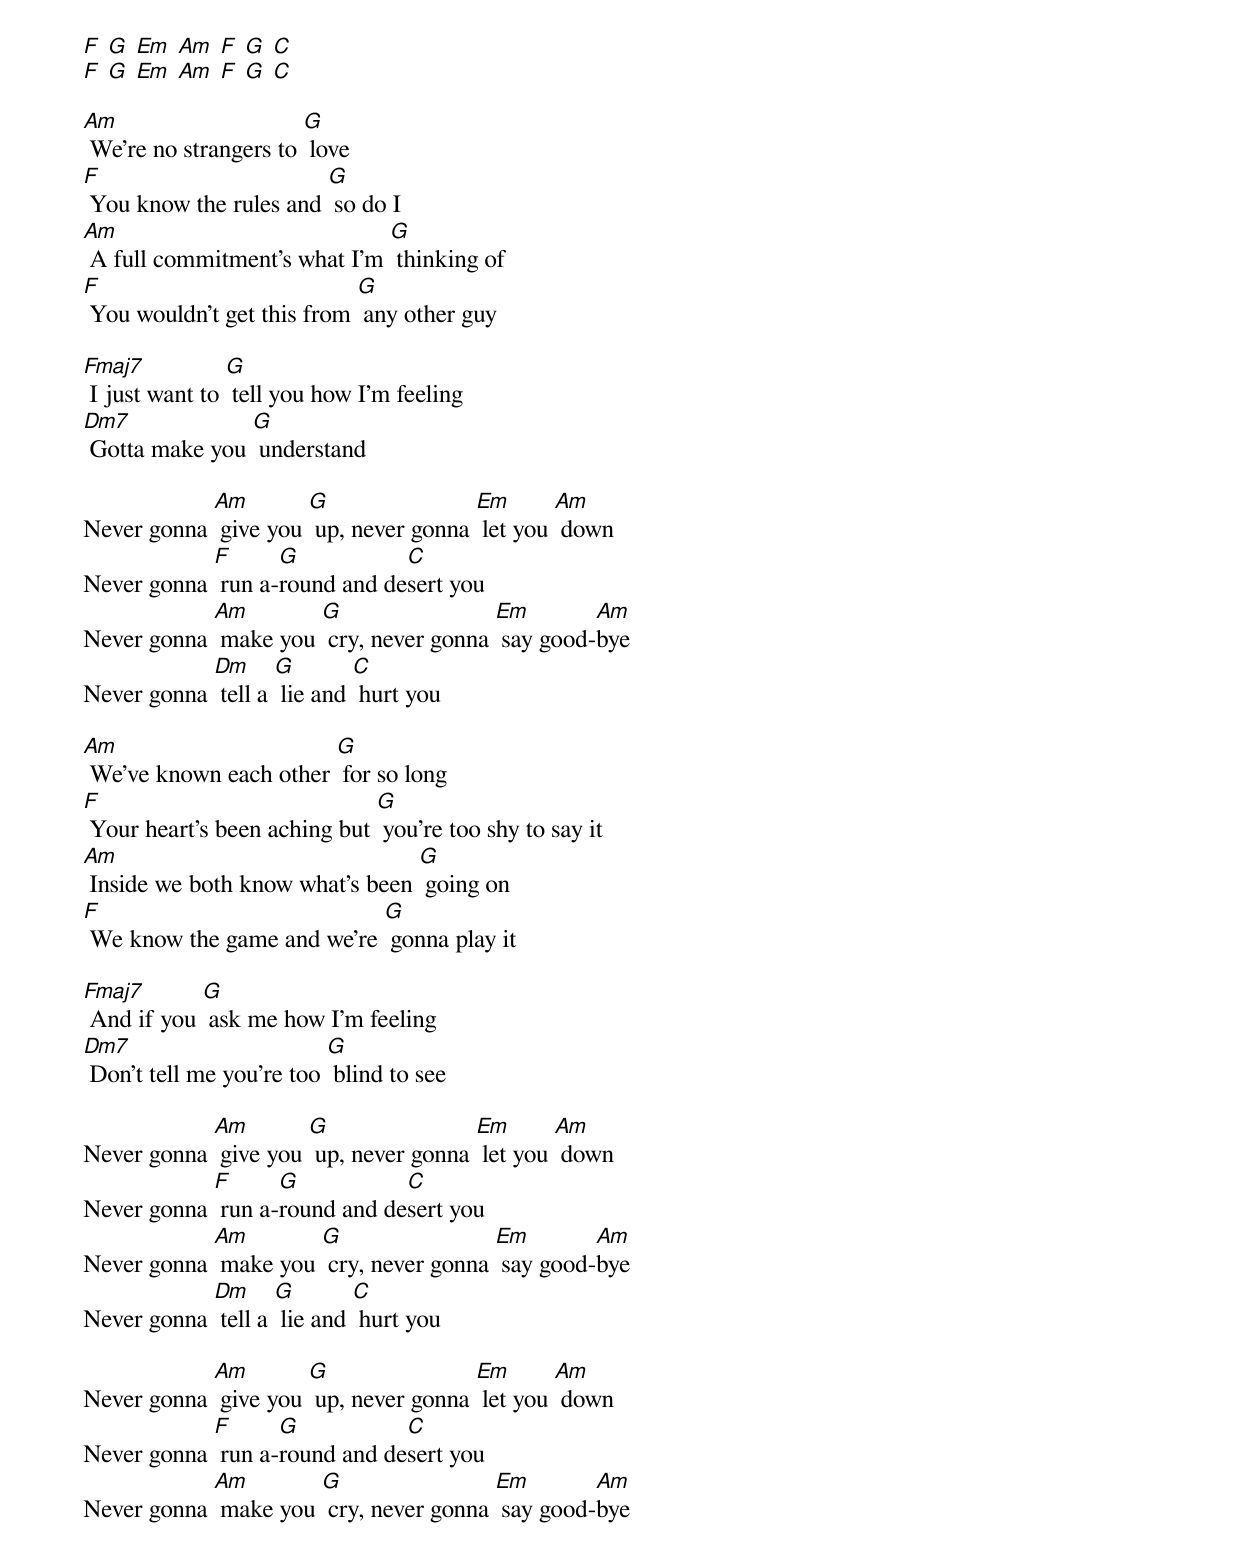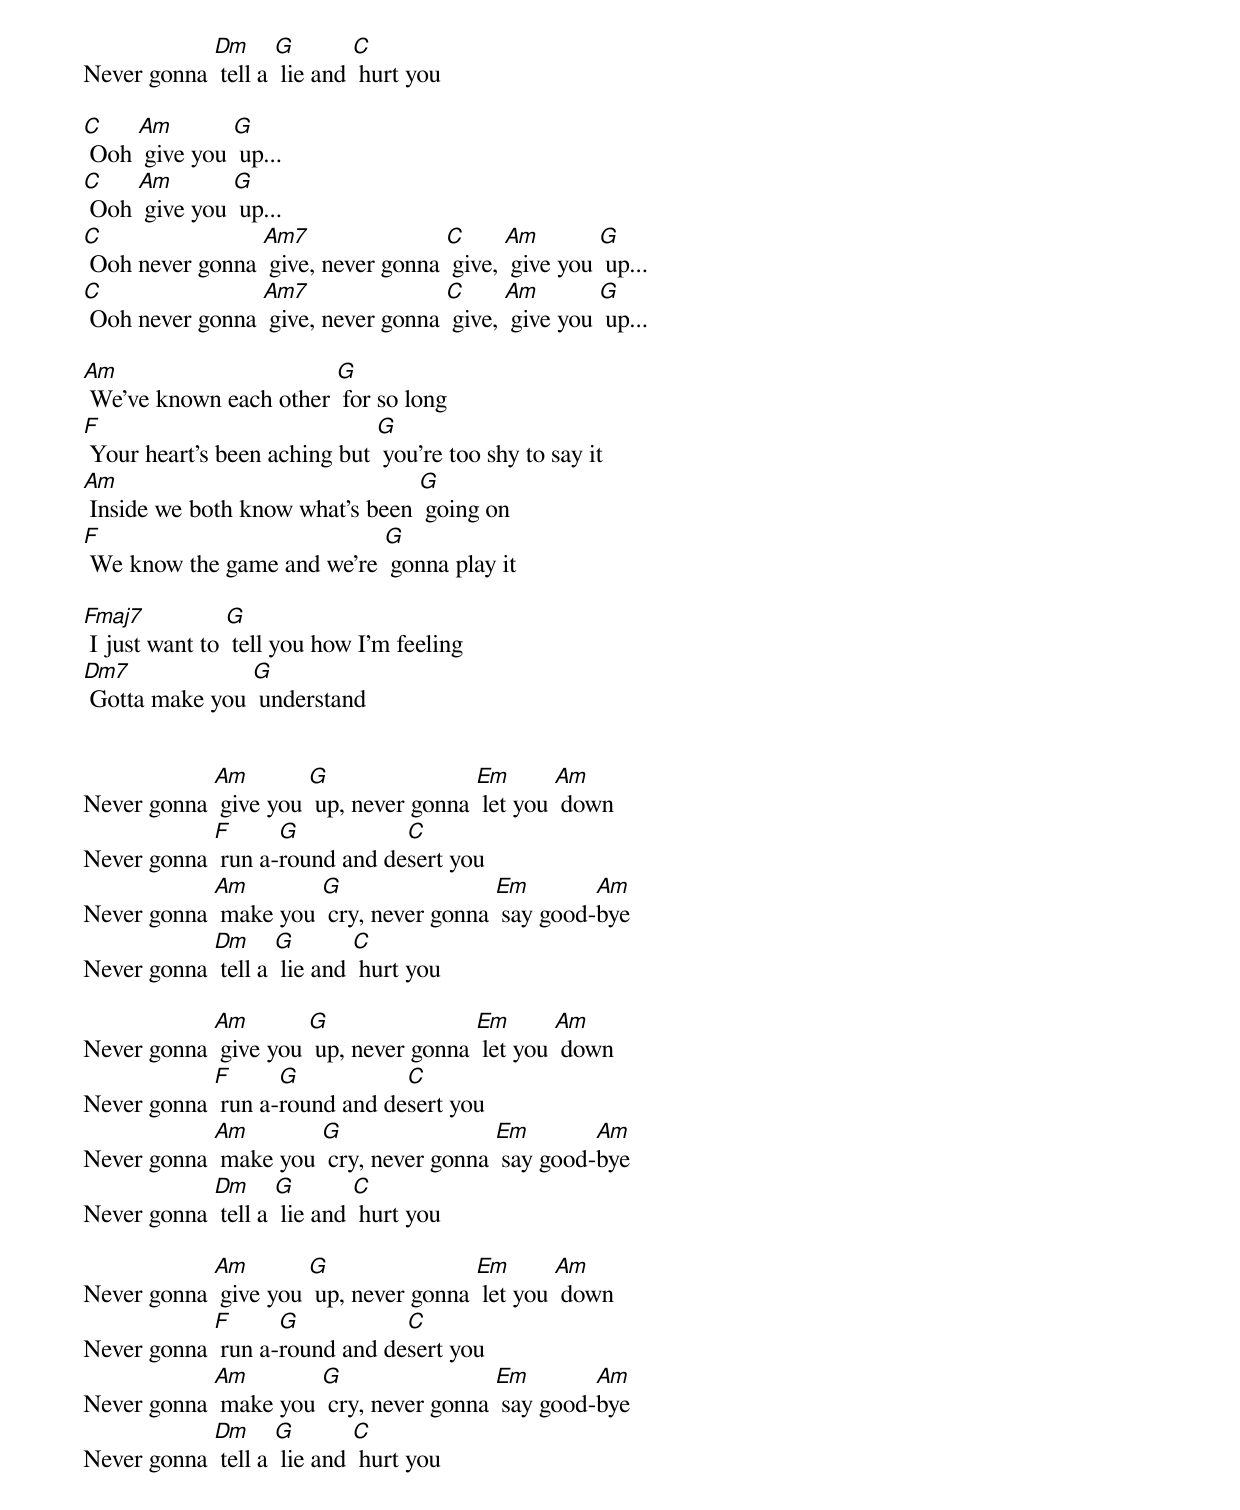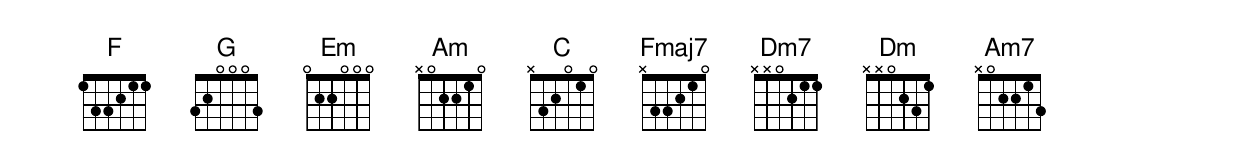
[F] [G] [Em] [Am] [F] [G] [C]
[F] [G] [Em] [Am] [F] [G] [C]

[Am] We're no strangers to [G] love
[F] You know the rules and [G] so do I
[Am] A full commitment's what I'm [G] thinking of
[F] You wouldn't get this from [G] any other guy

[Fmaj7] I just want to [G] tell you how I'm feeling
[Dm7] Gotta make you [G] understand

Never gonna [Am] give you [G] up, never gonna [Em] let you [Am] down
Never gonna [F] run a-[G]round and de[C]sert you
Never gonna [Am] make you [G] cry, never gonna [Em] say good-[Am]bye
Never gonna [Dm] tell a [G] lie and [C] hurt you

[Am] We've known each other [G] for so long
[F] Your heart's been aching but [G] you're too shy to say it
[Am] Inside we both know what's been [G] going on
[F] We know the game and we're [G] gonna play it

[Fmaj7] And if you [G] ask me how I'm feeling
[Dm7] Don't tell me you're too [G] blind to see

Never gonna [Am] give you [G] up, never gonna [Em] let you [Am] down
Never gonna [F] run a-[G]round and de[C]sert you
Never gonna [Am] make you [G] cry, never gonna [Em] say good-[Am]bye
Never gonna [Dm] tell a [G] lie and [C] hurt you

Never gonna [Am] give you [G] up, never gonna [Em] let you [Am] down
Never gonna [F] run a-[G]round and de[C]sert you
Never gonna [Am] make you [G] cry, never gonna [Em] say good-[Am]bye
Never gonna [Dm] tell a [G] lie and [C] hurt you

[C] Ooh [Am] give you [G] up...
[C] Ooh [Am] give you [G] up...
[C] Ooh never gonna [Am7] give, never gonna [C] give, [Am] give you [G] up...
[C] Ooh never gonna [Am7] give, never gonna [C] give, [Am] give you [G] up...

[Am] We've known each other [G] for so long
[F] Your heart's been aching but [G] you're too shy to say it
[Am] Inside we both know what's been [G] going on
[F] We know the game and we're [G] gonna play it

[Fmaj7] I just want to [G] tell you how I'm feeling
[Dm7] Gotta make you [G] understand


Never gonna [Am] give you [G] up, never gonna [Em] let you [Am] down
Never gonna [F] run a-[G]round and de[C]sert you
Never gonna [Am] make you [G] cry, never gonna [Em] say good-[Am]bye
Never gonna [Dm] tell a [G] lie and [C] hurt you

Never gonna [Am] give you [G] up, never gonna [Em] let you [Am] down
Never gonna [F] run a-[G]round and de[C]sert you
Never gonna [Am] make you [G] cry, never gonna [Em] say good-[Am]bye
Never gonna [Dm] tell a [G] lie and [C] hurt you

Never gonna [Am] give you [G] up, never gonna [Em] let you [Am] down
Never gonna [F] run a-[G]round and de[C]sert you
Never gonna [Am] make you [G] cry, never gonna [Em] say good-[Am]bye
Never gonna [Dm] tell a [G] lie and [C] hurt you
